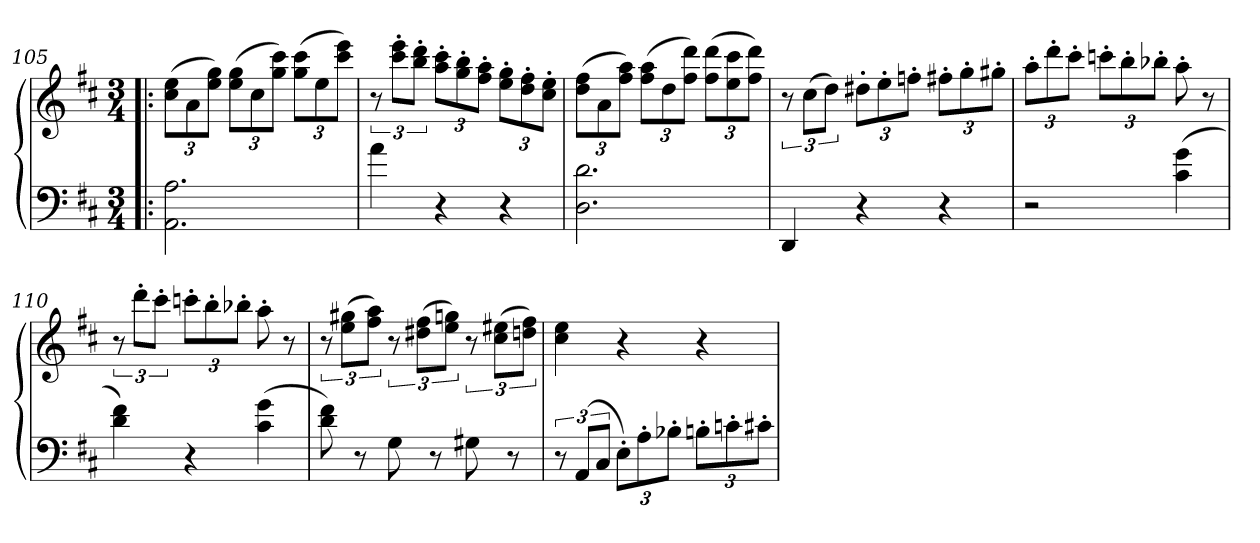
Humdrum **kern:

**kern	**kern
*part1	*part1
*staff2	*staff1
*clefF4	*clefG2
*k[f#c#]	*k[f#c#]
*M3/4	*M3/4
=105!|:	=105!|:
2.AA 2.A	(12cc# 12eeL
.	12a
.	12ee 12ggJ)
.	(12ee 12ggL
.	12cc#
.	12gg 12ccc#J)
.	(12gg 12ccc#L
.	12ee
.	12ccc# 12eeeJ)
=106	=106
4a	12r
.	12ccc#' 12eee'L
.	12bb' 12ddd'J
4r	12aa' 12ccc#'L
.	12gg' 12bb'
.	12ff#' 12aa'J
4r	12ee' 12gg'L
.	12dd' 12ff#'
.	12cc#' 12ee'J
=107	=107
2.D 2.d	(12dd 12ff#L
.	12a
.	12ff# 12aaJ)
.	(12ff# 12aaL
.	12dd
.	12ff# 12dddJ)
.	(12ff# 12dddL
.	12ee 12ccc#
.	12ff# 12dddJ)
=108	=108
4DD	12r
.	(12cc#L
.	12ddJ)
4r	12dd#X'L
.	12ee'
.	12ffn'J
4r	12ff#X'L
.	12gg'
.	12gg#X'J
=109	=109
2r	12aa'L
.	12ddd'
.	12ccc#'J
.	12cccn'L
.	12bb'
.	12bb-X'J
(4c# 4g	8aa'
.	8r
=110	=110
4d 4f#)	12r
.	12ddd'L
.	12ccc#'J
4r	12cccn'L
.	12bb'
.	12bb-X'J
(4c# 4g	8aa'
.	8r
=111	=111
8d 8f#)	12r
.	(12ee 12gg#XL
8r	.
.	12ff# 12aaJ)
8G	12r
.	(12dd#X 12ff#L
8r	.
.	12ee 12ggnJ)
8G#X	12r
.	(12cc# 12ee#XL
8r	.
.	12ddn 12ff#J)
=112	=112
12r	4cc# 4ee
(12AAL	.
12C#J	.
12E'L)	4r
12A'	.
12B-X'J	.
12Bn'L	4r
12cn'	.
12c#X'J	.
=	=
*-	*-
